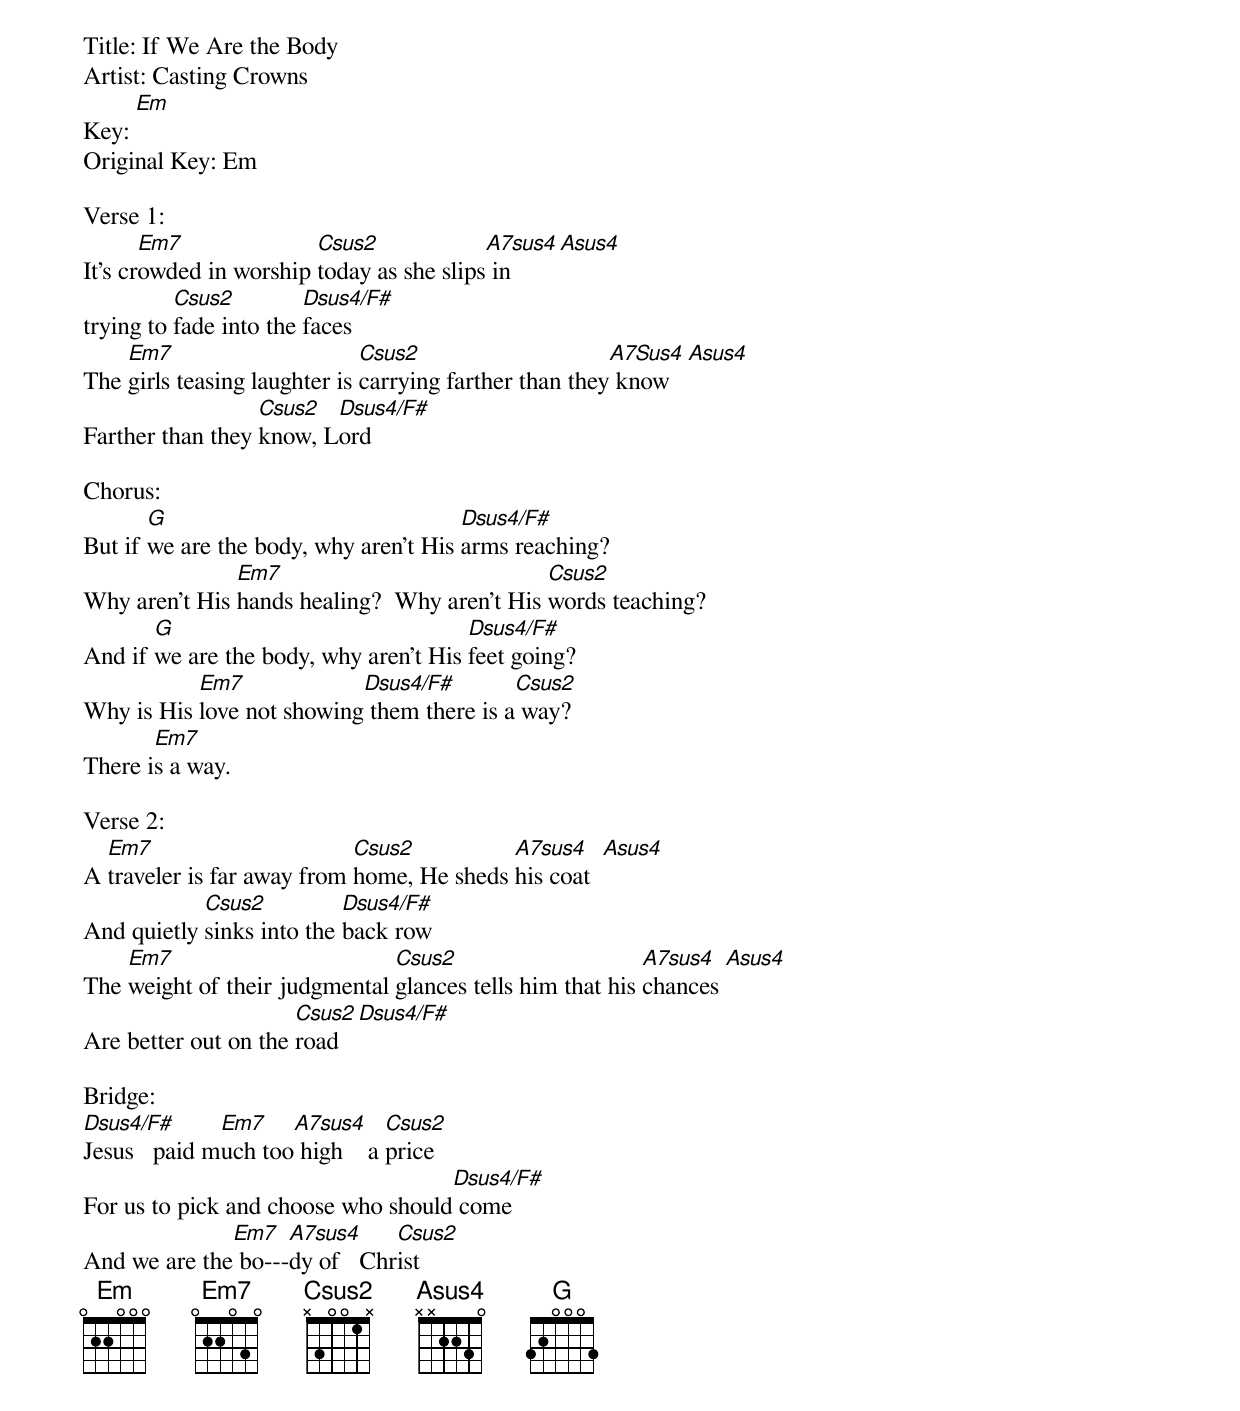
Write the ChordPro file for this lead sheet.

Title: If We Are the Body
Artist: Casting Crowns
Key: [Em]
Original Key: Em

Verse 1:
It's cr[Em7]owded in worship [Csus2]today as she slips[A7sus4] in   [Asus4]
trying to [Csus2]fade into the [Dsus4/F#]faces
The [Em7]girls teasing laughter is [Csus2]carrying farther than they[A7Sus4] know   [Asus4]
Farther than they [Csus2]know, L[Dsus4/F#]ord

Chorus:
But if [G]we are the body, why aren't His [Dsus4/F#]arms reaching?
Why aren't His [Em7]hands healing?  Why aren't His [Csus2]words teaching?
And if [G]we are the body, why aren't His [Dsus4/F#]feet going?
Why is His [Em7]love not showing[Dsus4/F#] them there is a[Csus2] way?
There i[Em7]s a way.

Verse 2:
A [Em7]traveler is far away from [Csus2]home, He sheds [A7sus4]his coat  [Asus4]
And quietly [Csus2]sinks into the [Dsus4/F#]back row
The [Em7]weight of their judgmental [Csus2]glances tells him that his [A7sus4]chances [Asus4]
Are better out on the [Csus2]road   [Dsus4/F#]

Bridge:
[Dsus4/F#]Jesus   paid m[Em7]uch too[A7sus4] high    a [Csus2]price
For us to pick and choose who should[Dsus4/F#] come
And we are the[Em7] bo---[A7sus4]dy of   Chr[Csus2]ist
